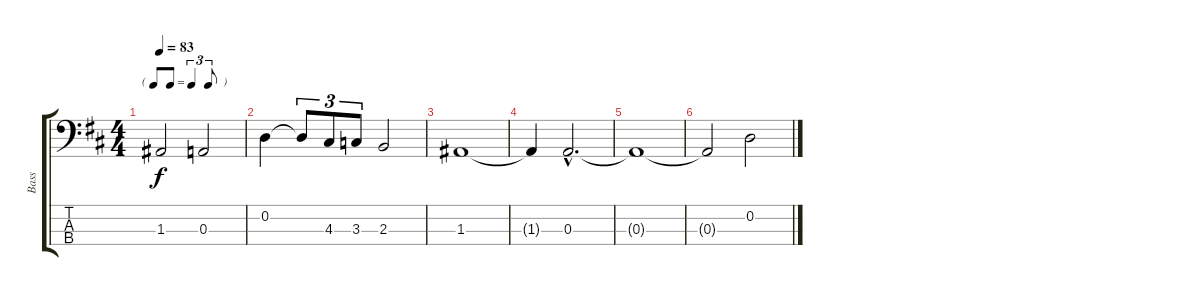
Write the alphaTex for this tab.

\track ("Bass" "Bass") {instrument acousticbass}
\staff {score tabs}
\tuning (G2 D2 A1 E1) {hide}
\ts (4 4)
\tf triplet8th
\tempo 83
\clef f4
\ks d
1.3.2{dy f} 0.3.2 |
0.2.4 0.2{t}.8{tu (3 2)} 4.3.8{tu (3 2)} 3.3.8{tu (3 2)} 2.3.2 |
1.3.1 |
1.3{t}.4 0.3{hac}.2{d} |
0.3{t}.1 |
0.3{t}.2 0.2.2
